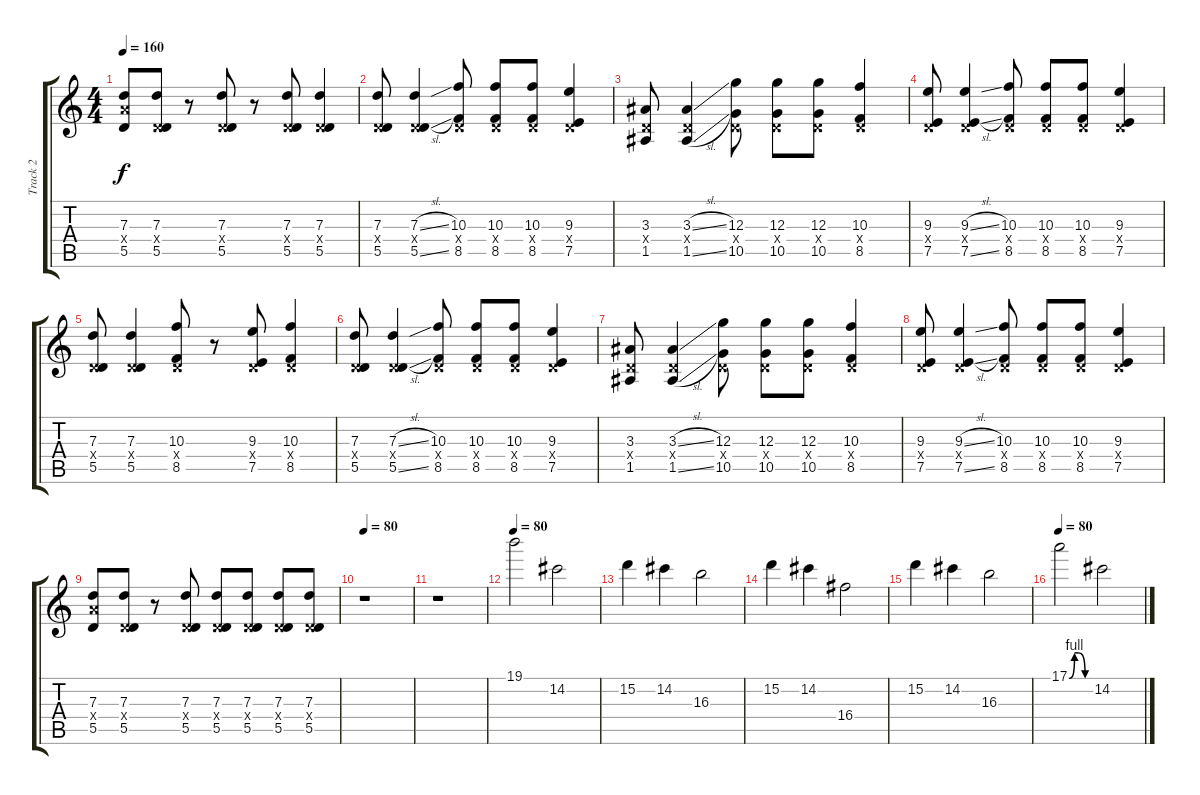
\track ("Track 2" "Track 2") {instrument overdrivenguitar}
\staff {score tabs}
\tuning (E4 B3 G3 D3 A2 E2) {hide}
\ts (4 4)
\tempo 160
\clef g2
\ks c
(7.3 7.4{x} 5.5).8{dy f} (7.3 0.4{x} 5.5).8 r.8 (7.3 0.4{x} 5.5).8 r.8 (7.3 0.4{x} 5.5).8 (7.3 0.4{x} 5.5).4 |
(7.3 0.4{x} 5.5).8 (7.3{sl} 0.4{x} 5.5{sl}).4 (10.3 0.4{x} 8.5).8 (10.3 0.4{x} 8.5).8 (10.3 0.4{x} 8.5).8 (9.3 0.4{x} 7.5).4 |
(3.3 0.4{x} 1.5).8 (3.3{sl} 0.4{x} 1.5{sl}).4 (12.3 0.4{x} 10.5).8 (12.3 0.4{x} 10.5).8 (12.3 0.4{x} 10.5).8 (10.3 0.4{x} 8.5).4 |
(9.3 0.4{x} 7.5).8 (9.3{sl} 0.4{x} 7.5{sl}).4 (10.3 0.4{x} 8.5).8 (10.3 0.4{x} 8.5).8 (10.3 0.4{x} 8.5).8 (9.3 0.4{x} 7.5).4 |
(7.3 0.4{x} 5.5).8 (7.3 0.4{x} 5.5).4 (10.3 0.4{x} 8.5).8 r.8 (9.3 0.4{x} 7.5).8 (10.3 0.4{x} 8.5).4 |
(7.3 0.4{x} 5.5).8 (7.3{sl} 0.4{x} 5.5{sl}).4 (10.3 0.4{x} 8.5).8 (10.3 0.4{x} 8.5).8 (10.3 0.4{x} 8.5).8 (9.3 0.4{x} 7.5).4 |
(3.3 0.4{x} 1.5).8 (3.3{sl} 0.4{x} 1.5{sl}).4 (12.3 0.4{x} 10.5).8 (12.3 0.4{x} 10.5).8 (12.3 0.4{x} 10.5).8 (10.3 0.4{x} 8.5).4 |
(9.3 0.4{x} 7.5).8 (9.3{sl} 0.4{x} 7.5{sl}).4 (10.3 0.4{x} 8.5).8 (10.3 0.4{x} 8.5).8 (10.3 0.4{x} 8.5).8 (9.3 0.4{x} 7.5).4 |
(7.3 7.4{x} 5.5).8 (7.3 0.4{x} 5.5).8 r.8 (7.3 0.4{x} 5.5).8 (7.3 0.4{x} 5.5).8 (7.3 0.4{x} 5.5).8 (7.3 0.4{x} 5.5).8 (7.3 0.4{x} 5.5).8 |
\tempo 80
r.1 |
r.1 |
\tempo 80
19.1.2 14.2.2 |
15.2.4 14.2.4 16.3.2 |
15.2.4 14.2.4 16.4.2 |
15.2.4 14.2.4 16.3.2 |
\tempo 80
17.1{be (custom 0 0 15 4 25 4 45 0 60 0)}.2 14.2.2
